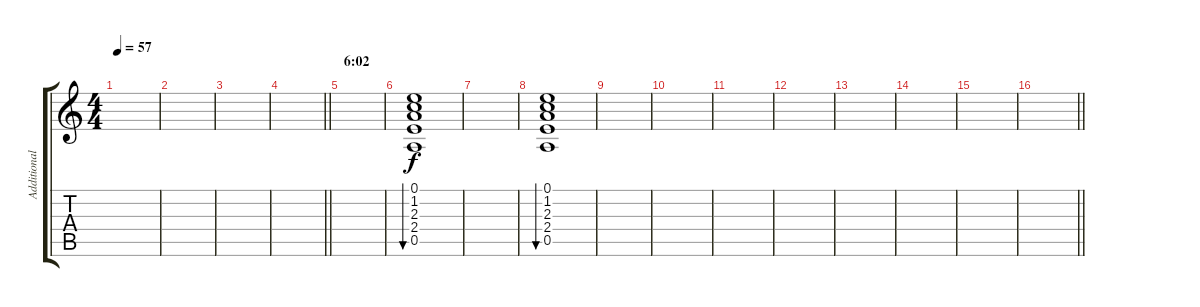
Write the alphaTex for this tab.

\track ("Additional Guitar" "Additional") {instrument acousticguitarsteel}
\staff {score tabs}
\tuning (E4 B3 G3 D3 A2 E2) {hide}
\ts (4 4)
\tempo 57
\clef g2
\ks c
|
|
|
\barLineRight lightlight
|
\section ("" "6:02")
|
(0.1 1.2 2.3 2.4 0.5).1{bu 120} |
|
(0.1 1.2 2.3 2.4 0.5).1{bu 120} |
|
|
|
|
|
|
|
\barLineRight lightlight
